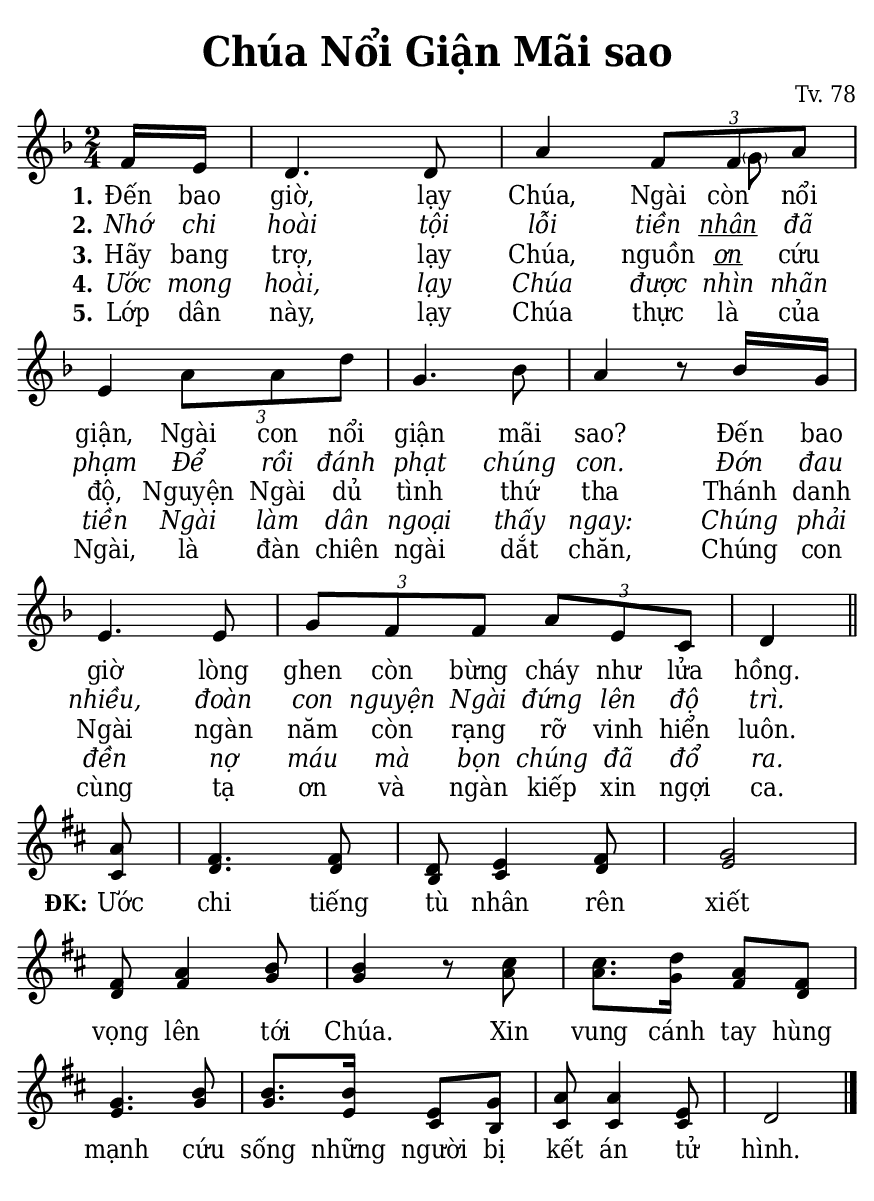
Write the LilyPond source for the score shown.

% Cài đặt chung\
\version "2.22.1"
\include "english.ly"

\header {
  title = \markup { \fontsize #1 "Chúa Nổi Giận Mãi sao" }
  composer = "Tv. 78"
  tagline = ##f
}

% Nhạc phiên khúc
nhacPhienKhucSop = \relative c' {
  \partial 8 f16 e |
  d4. d8 |
  a'4 \tuplet 3/2 { f8
  <<
    {
      \voiceOne
      f
    }
    \new Voice = "splitpart" {
      \voiceTwo
      \once \override NoteColumn.force-hshift = #2
      \parenthesize
      g
    }
  >>
  \oneVoice
  a } |
  e4 \tuplet 3/2 { a8 a d } |
  g,4. bf8 |
  a4 r8 bf16 g |
  e4. e8 |
  \tuplet 3/2 { g8 f f } \tuplet 3/2 { a8 e c } |
  \partial 4 d4 \bar "||" \break
  
  \set Staff.explicitKeySignatureVisibility = #end-of-line-invisible
  \set Staff.printKeyCancellation = ##f
  \key d \major
  \partial 8 a'8 |
  fs4. fs8 |
  d e4 fs8 |
  g2 |
  fs8 a4 b8 |
  b4 r8 cs |
  cs8. d16 a8 fs |
  g4. b8 |
  b8. b16 e,8 g |
  a a4 e8 |
  d2 \bar "|."
}

nhacPhienKhucAlto = \relative c' {
  r8 |
  R2*7
  r4
  
  \set Staff.explicitKeySignatureVisibility = #end-of-line-invisible
  \set Staff.printKeyCancellation = ##f
  \key d \major
  cs8 |
  d4. d8 |
  b cs4 d8 |
  e2 |
  d8 fs4 g8 |
  g4 r8 a |
  a8. g16 fs8 d |
  e4. g8 |
  g8. e16 cs8 b |
  cs cs4 cs8 |
  d2
}

% Lời phiên khúc
loiPhienKhucSop = \lyrics {
  <<
    {
      \set stanza = "1."
      Đến bao giờ, lạy Chúa, Ngài còn nổi giận,
      Ngài con nổi giận mãi sao?
      Đến bao giờ lòng ghen còn bừng cháy như lửa hồng.
    }
    \new Lyrics {
	    \set associatedVoice = "beSop"
	    \set stanza = "2."
      \override Lyrics.LyricText.font-shape = #'italic
	    Nhớ chi hoài tội lỗi tiền
	    \markup { \italic \underline "nhân" }
	    đã phạm
	    Để rồi đánh phạt chúng con.
	    Đớn đau nhiều, đoàn con nguyện Ngài đứng lên độ trì.
    }
    \new Lyrics {
	    \set associatedVoice = "beSop"
	    \set stanza = "3."
	    Hãy bang trợ, lạy Chúa, nguồn
	    \markup { \italic \underline "ơn" }
	    cứu độ, Nguyện Ngài dủ tình thứ tha
	    Thánh danh Ngài ngàn năm còn rạng rỡ vinh hiển luôn.
    }
    \new Lyrics {
	    \set associatedVoice = "beSop"
	    \set stanza = "4."
      \override Lyrics.LyricText.font-shape = #'italic
	    Ước mong hoài, lạy Chúa được nhìn nhãn tiền
	    Ngài làm dân ngoại thấy ngay:
	    Chúng phải đền nợ máu mà bọn chúng đã đổ ra.
    }
    \new Lyrics {
	    \set associatedVoice = "beSop"
	    \set stanza = "5."
	    Lớp dân này, lạy Chúa thực là của Ngài,
	    là đàn chiên ngài dắt chăn,
	    Chúng con cùng tạ ơn và ngàn kiếp xin ngợi ca.
    }
  >>
  \set stanza = "ĐK:"
  Ước chi tiếng tù nhân rên xiết
  vọng lên tới Chúa.
  Xin vung cánh tay hùng mạnh cứu sống
  những người bị kết án tử hình.
}

% Dàn trang
\paper {
  #(set-paper-size "a5")
  top-margin = 3\mm
  bottom-margin = 3\mm
  left-margin = 3\mm
  right-margin = 3\mm
  indent = #0
  #(define fonts
	 (make-pango-font-tree "Deja Vu Serif Condensed"
	 		       "Deja Vu Serif Condensed"
			       "Deja Vu Serif Condensed"
			       (/ 20 20)))
  print-page-number = ##f
  page-count = 1
}

TongNhip = {
  \key f \major \time 2/4
  \set Timing.beamExceptions = #'()
  \set Timing.baseMoment = #(ly:make-moment 1/4)
}

% Đổi kích thước nốt cho bè phụ
notBePhu =
#(define-music-function (font-size music) (number? ly:music?)
   (for-some-music
     (lambda (m)
       (if (music-is-of-type? m 'rhythmic-event)
           (begin
             (set! (ly:music-property m 'tweaks)
                   (cons `(font-size . ,font-size)
                         (ly:music-property m 'tweaks)))
             #t)
           #f))
     music)
   music)

\score {
  \new ChoirStaff <<
    \new Staff \with {
        \consists "Merge_rests_engraver"
        printPartCombineTexts = ##f
      }
      <<
      \new Voice \TongNhip \partCombine 
        \nhacPhienKhucSop
        \notBePhu -1 { \nhacPhienKhucAlto }
      \new NullVoice = beSop \nhacPhienKhucSop
      \new Lyrics \lyricsto beSop \loiPhienKhucSop
      >>
  >>
  \layout {
    \override Lyrics.LyricSpace.minimum-distance = #1.5
    \override Score.BarNumber.break-visibility = ##(#f #f #f)
    \override Score.SpacingSpanner.uniform-stretching = ##t
  } 
}
